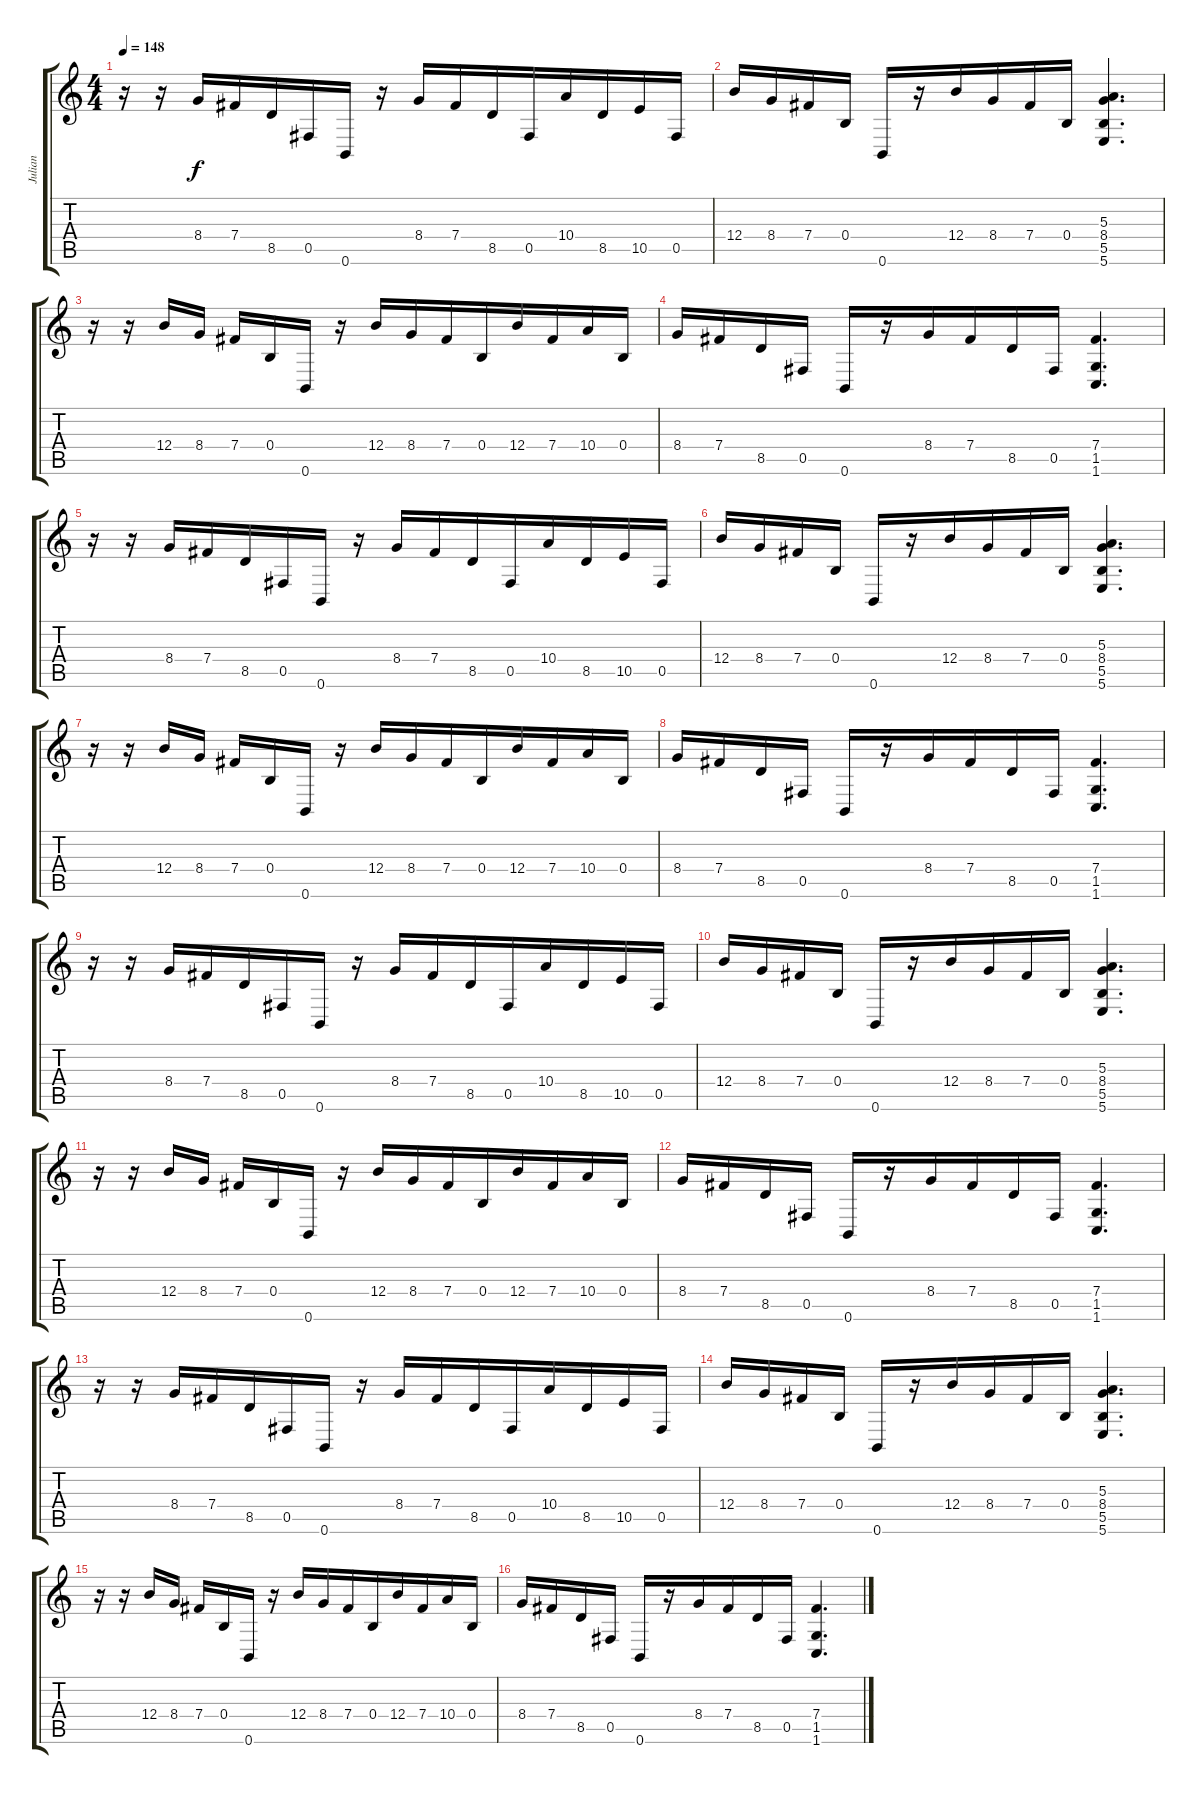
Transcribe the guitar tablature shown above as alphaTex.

\track ("Julian" "Julian") {instrument overdrivenguitar}
\staff {score tabs}
\tuning (Db4 Ab3 E3 B2 Gb2 B1) {hide}
\ts (4 4)
\tempo 148
\clef g2
\ks c
r.16{dy f beam merge} r.16 8.4.16{beam merge} 7.4.16{beam merge} 8.5.16{beam merge} 0.5.16 0.6.16 r.16 8.4.16{beam merge} 7.4.16{beam merge} 8.5.16{beam merge} 0.5.16{beam merge} 10.4.16 8.5.16{beam merge} 10.5.16 0.5.16 |
12.4.16 8.4.16 7.4.16 0.4.16 0.6.16 r.16{beam merge} 12.4.16 8.4.16{beam merge} 7.4.16 0.4.16{beam merge} (5.3 8.4 5.5 5.6).4{d} |
r.16 r.16 12.4.16 8.4.16 7.4.16 0.4.16 0.6.16 r.16{beam merge} 12.4.16 8.4.16{beam merge} 7.4.16 0.4.16{beam merge} 12.4.16 7.4.16{beam merge} 10.4.16 0.4.16 |
8.4.16{beam merge} 7.4.16{beam merge} 8.5.16{beam merge} 0.5.16 0.6.16 r.16 8.4.16{beam merge} 7.4.16{beam merge} 8.5.16{beam merge} 0.5.16 (7.4 1.5 1.6).4{d} |
r.16{beam merge} r.16 8.4.16{beam merge} 7.4.16{beam merge} 8.5.16{beam merge} 0.5.16 0.6.16 r.16 8.4.16{beam merge} 7.4.16{beam merge} 8.5.16{beam merge} 0.5.16{beam merge} 10.4.16 8.5.16{beam merge} 10.5.16 0.5.16 |
12.4.16 8.4.16 7.4.16 0.4.16 0.6.16 r.16{beam merge} 12.4.16 8.4.16{beam merge} 7.4.16 0.4.16{beam merge} (5.3 8.4 5.5 5.6).4{d} |
r.16 r.16 12.4.16 8.4.16 7.4.16 0.4.16 0.6.16 r.16{beam merge} 12.4.16 8.4.16{beam merge} 7.4.16 0.4.16{beam merge} 12.4.16 7.4.16{beam merge} 10.4.16 0.4.16 |
8.4.16{beam merge} 7.4.16{beam merge} 8.5.16{beam merge} 0.5.16 0.6.16 r.16 8.4.16{beam merge} 7.4.16{beam merge} 8.5.16{beam merge} 0.5.16 (7.4 1.5 1.6).4{d} |
r.16{beam merge} r.16 8.4.16{beam merge} 7.4.16{beam merge} 8.5.16{beam merge} 0.5.16 0.6.16 r.16 8.4.16{beam merge} 7.4.16{beam merge} 8.5.16{beam merge} 0.5.16{beam merge} 10.4.16 8.5.16{beam merge} 10.5.16 0.5.16 |
12.4.16 8.4.16 7.4.16 0.4.16 0.6.16 r.16{beam merge} 12.4.16 8.4.16{beam merge} 7.4.16 0.4.16{beam merge} (5.3 8.4 5.5 5.6).4{d} |
r.16 r.16 12.4.16 8.4.16 7.4.16 0.4.16 0.6.16 r.16{beam merge} 12.4.16 8.4.16{beam merge} 7.4.16 0.4.16{beam merge} 12.4.16 7.4.16{beam merge} 10.4.16 0.4.16 |
8.4.16{beam merge} 7.4.16{beam merge} 8.5.16{beam merge} 0.5.16 0.6.16 r.16 8.4.16{beam merge} 7.4.16{beam merge} 8.5.16{beam merge} 0.5.16 (7.4 1.5 1.6).4{d} |
r.16{beam merge} r.16 8.4.16{beam merge} 7.4.16{beam merge} 8.5.16{beam merge} 0.5.16 0.6.16 r.16 8.4.16{beam merge} 7.4.16{beam merge} 8.5.16{beam merge} 0.5.16{beam merge} 10.4.16 8.5.16{beam merge} 10.5.16 0.5.16 |
12.4.16 8.4.16 7.4.16 0.4.16 0.6.16 r.16{beam merge} 12.4.16 8.4.16{beam merge} 7.4.16 0.4.16{beam merge} (5.3 8.4 5.5 5.6).4{d} |
r.16 r.16 12.4.16 8.4.16 7.4.16 0.4.16 0.6.16 r.16{beam merge} 12.4.16 8.4.16{beam merge} 7.4.16 0.4.16{beam merge} 12.4.16 7.4.16{beam merge} 10.4.16 0.4.16 |
8.4.16{beam merge} 7.4.16{beam merge} 8.5.16{beam merge} 0.5.16 0.6.16 r.16 8.4.16{beam merge} 7.4.16{beam merge} 8.5.16{beam merge} 0.5.16 (7.4 1.5 1.6).4{d}
